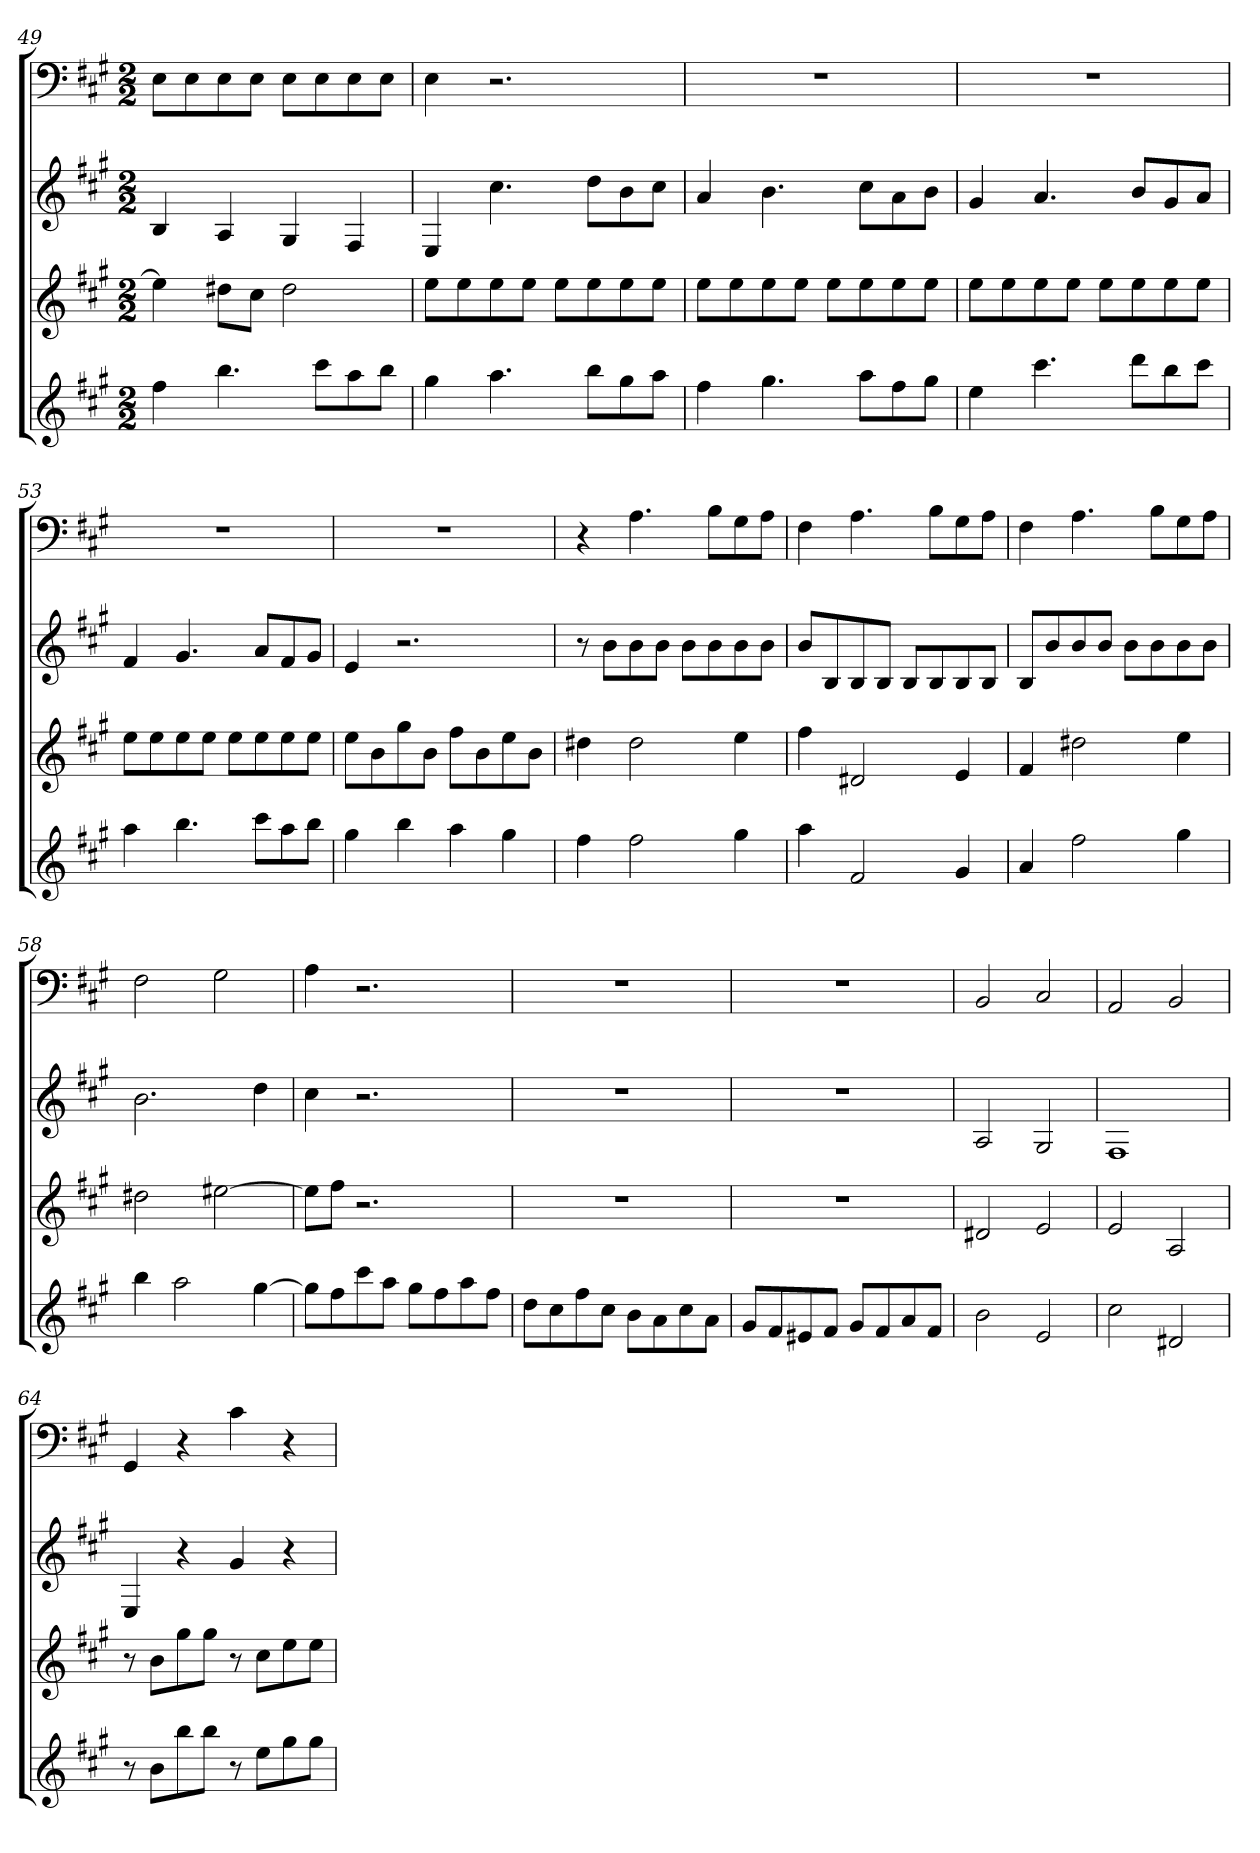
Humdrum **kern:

**kern	**kern	**kern	**kern
*part4	*part3	*part2	*part1
*staff4	*staff3	*staff2	*staff1
*k[f#c#g#]	*k[f#c#g#]	*k[f#c#g#]	*k[f#c#g#]
*A:	*A:	*A:	*A:
*M2/2	*M2/2	*M2/2	*M2/2
=49	=49	=49	=49
4ff#	4ee]	4B	8EL
.	.	.	8E
4.bb	8dd#XL	4A	8E
.	8cc#J	.	8EJ
.	2dd#	4G#	8EL
8ccc#L	.	.	8E
8aa	.	4F#	8E
8bbJ	.	.	8EJ
=50	=50	=50	=50
4gg#	8eeL	4E	4E
.	8ee	.	.
4.aa	8ee	4.cc#	2.r
.	8eeJ	.	.
.	8eeL	.	.
8bbL	8ee	8ddL	.
8gg#	8ee	8b	.
8aaJ	8eeJ	8cc#J	.
=51	=51	=51	=51
4ff#	8eeL	4a	1r
.	8ee	.	.
4.gg#	8ee	4.b	.
.	8eeJ	.	.
.	8eeL	.	.
8aaL	8ee	8cc#L	.
8ff#	8ee	8a	.
8gg#J	8eeJ	8bJ	.
=52	=52	=52	=52
4ee	8eeL	4g#	1r
.	8ee	.	.
4.ccc#	8ee	4.a	.
.	8eeJ	.	.
.	8eeL	.	.
8dddL	8ee	8bL	.
8bb	8ee	8g#	.
8ccc#J	8eeJ	8aJ	.
=53	=53	=53	=53
4aa	8eeL	4f#	1r
.	8ee	.	.
4.bb	8ee	4.g#	.
.	8eeJ	.	.
.	8eeL	.	.
8ccc#L	8ee	8aL	.
8aa	8ee	8f#	.
8bbJ	8eeJ	8g#J	.
=54	=54	=54	=54
4gg#	8eeL	4e	1r
.	8b	.	.
4bb	8gg#	2.r	.
.	8bJ	.	.
4aa	8ff#L	.	.
.	8b	.	.
4gg#	8ee	.	.
.	8bJ	.	.
=55	=55	=55	=55
4ff#	4dd#X	8r	4r
.	.	8bL	.
2ff#	2dd#	8b	4.A
.	.	8bJ	.
.	.	8bL	.
.	.	8b	8BL
4gg#	4ee	8b	8G#
.	.	8bJ	8AJ
=56	=56	=56	=56
4aa	4ff#	8bL	4F#
.	.	8B	.
2f#	2d#X	8B	4.A
.	.	8BJ	.
.	.	8BL	.
.	.	8B	8BL
4g#	4e	8B	8G#
.	.	8BJ	8AJ
=57	=57	=57	=57
4a	4f#	8BL	4F#
.	.	8b	.
2ff#	2dd#X	8b	4.A
.	.	8bJ	.
.	.	8bL	.
.	.	8b	8BL
4gg#	4ee	8b	8G#
.	.	8bJ	8AJ
=58	=58	=58	=58
4bb	2dd#X	2.b	2F#
2aa	.	.	.
.	[2ee#X	.	2G#
[4gg#	.	4dd	.
=59	=59	=59	=59
8gg#L]	8ee#L]	4cc#	4A
8ff#	8ff#J	.	.
8ccc#	2.r	2.r	2.r
8aaJ	.	.	.
8gg#L	.	.	.
8ff#	.	.	.
8aa	.	.	.
8ff#J	.	.	.
=60	=60	=60	=60
8ddL	1r	1r	1r
8cc#	.	.	.
8ff#	.	.	.
8cc#J	.	.	.
8bL	.	.	.
8a	.	.	.
8cc#	.	.	.
8aJ	.	.	.
=61	=61	=61	=61
8g#L	1r	1r	1r
8f#	.	.	.
8e#X	.	.	.
8f#J	.	.	.
8g#L	.	.	.
8f#	.	.	.
8a	.	.	.
8f#J	.	.	.
=62	=62	=62	=62
2b	2d#X	2A	2BB
2e	2e	2G#	2C#
=63	=63	=63	=63
2cc#	2e	1F#	2AA
2d#X	2A	.	2BB
=64	=64	=64	=64
8r	8r	4E	4GG#
8bL	8bL	.	.
8bb	8gg#	4r	4r
8bbJ	8gg#J	.	.
8r	8r	4g#	4c#
8eeL	8cc#L	.	.
8gg#	8ee	4r	4r
8gg#J	8eeJ	.	.
=	=	=	=
*-	*-	*-	*-
